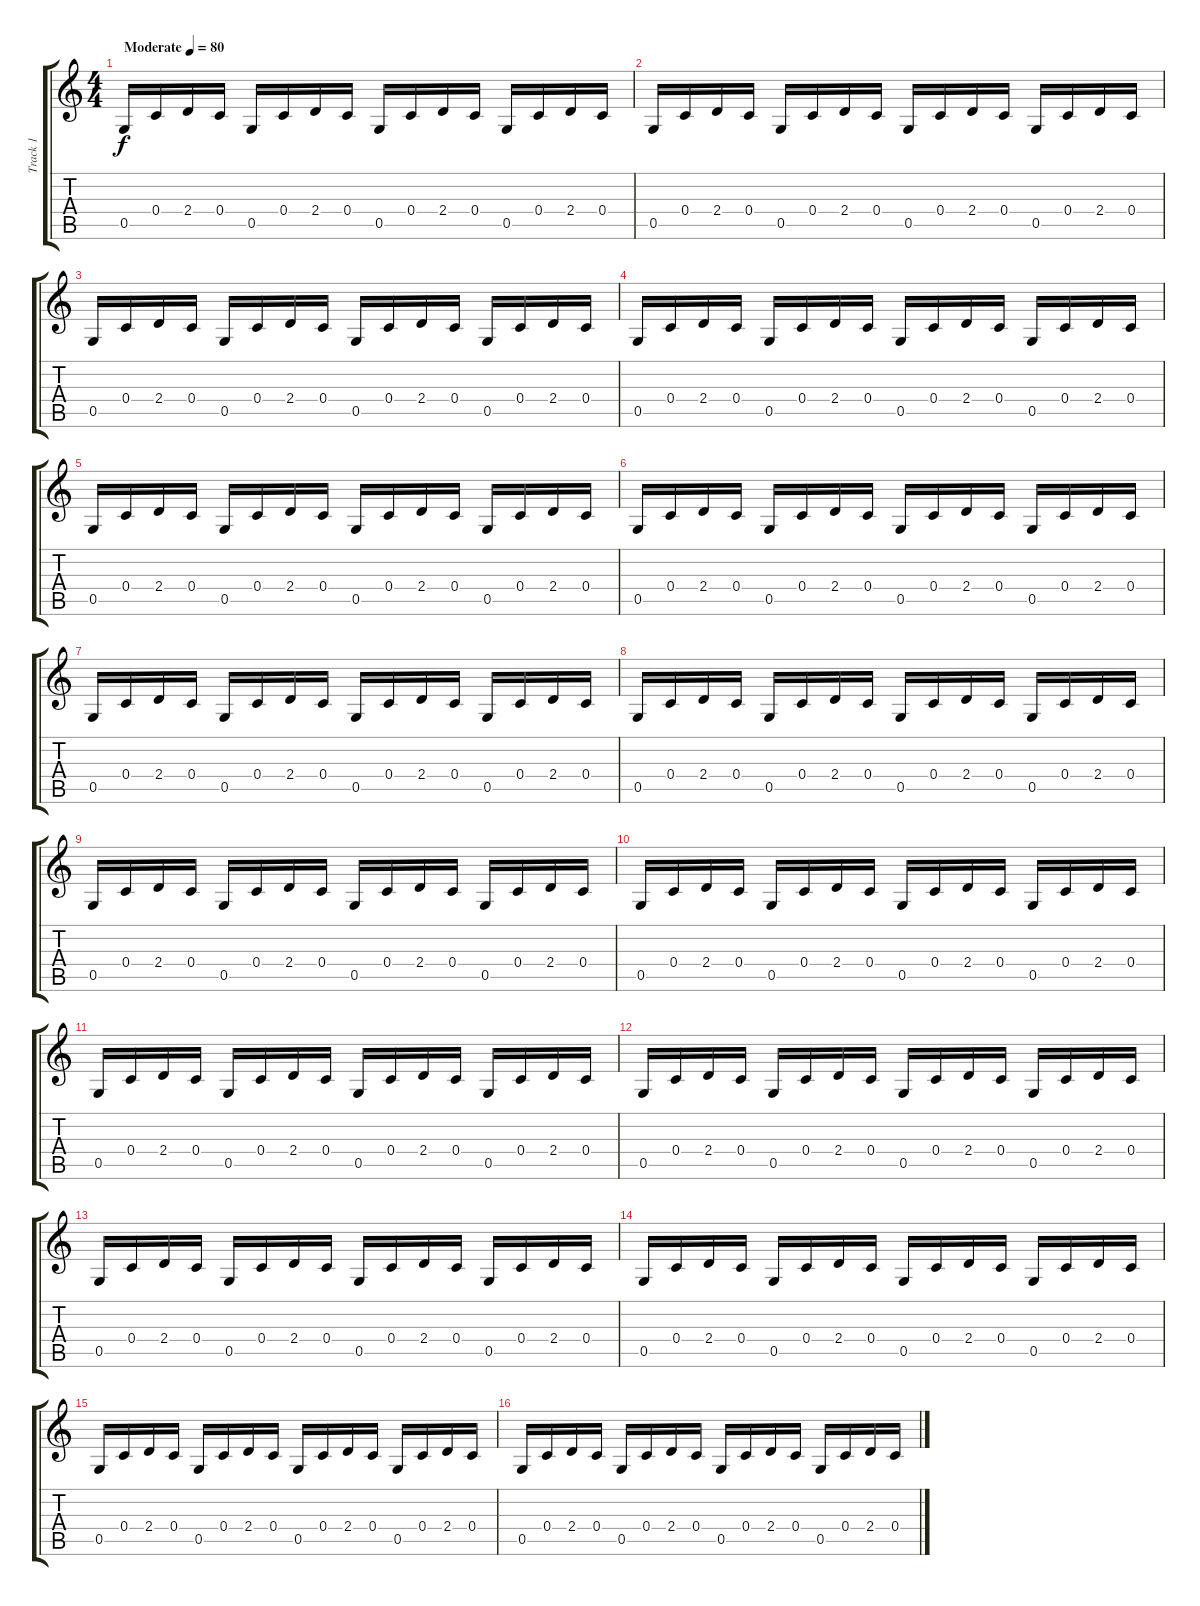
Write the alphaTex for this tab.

\track ("Track 1" "Track 1") {instrument acousticguitarsteel}
\staff {score tabs}
\tuning (D4 A3 F3 C3 G2 C2) {hide}
\ts (4 4)
\tempo (80 "Moderate")
\clef g2
\ks c
0.5.16{dy f instrument acousticguitarsteel} 0.4.16 2.4.16 0.4.16 0.5.16 0.4.16 2.4.16 0.4.16 0.5.16 0.4.16 2.4.16 0.4.16 0.5.16 0.4.16 2.4.16 0.4.16 |
0.5.16 0.4.16 2.4.16 0.4.16 0.5.16 0.4.16 2.4.16 0.4.16 0.5.16 0.4.16 2.4.16 0.4.16 0.5.16 0.4.16 2.4.16 0.4.16 |
0.5.16 0.4.16 2.4.16 0.4.16 0.5.16 0.4.16 2.4.16 0.4.16 0.5.16 0.4.16 2.4.16 0.4.16 0.5.16 0.4.16 2.4.16 0.4.16 |
0.5.16 0.4.16 2.4.16 0.4.16 0.5.16 0.4.16 2.4.16 0.4.16 0.5.16 0.4.16 2.4.16 0.4.16 0.5.16 0.4.16 2.4.16 0.4.16 |
0.5.16 0.4.16 2.4.16 0.4.16 0.5.16 0.4.16 2.4.16 0.4.16 0.5.16 0.4.16 2.4.16 0.4.16 0.5.16 0.4.16 2.4.16 0.4.16 |
0.5.16 0.4.16 2.4.16 0.4.16 0.5.16 0.4.16 2.4.16 0.4.16 0.5.16 0.4.16 2.4.16 0.4.16 0.5.16 0.4.16 2.4.16 0.4.16 |
0.5.16 0.4.16 2.4.16 0.4.16 0.5.16 0.4.16 2.4.16 0.4.16 0.5.16 0.4.16 2.4.16 0.4.16 0.5.16 0.4.16 2.4.16 0.4.16 |
0.5.16 0.4.16 2.4.16 0.4.16 0.5.16 0.4.16 2.4.16 0.4.16 0.5.16 0.4.16 2.4.16 0.4.16 0.5.16 0.4.16 2.4.16 0.4.16 |
0.5.16 0.4.16 2.4.16 0.4.16 0.5.16 0.4.16 2.4.16 0.4.16 0.5.16 0.4.16 2.4.16 0.4.16 0.5.16 0.4.16 2.4.16 0.4.16 |
0.5.16 0.4.16 2.4.16 0.4.16 0.5.16 0.4.16 2.4.16 0.4.16 0.5.16 0.4.16 2.4.16 0.4.16 0.5.16 0.4.16 2.4.16 0.4.16 |
0.5.16 0.4.16 2.4.16 0.4.16 0.5.16 0.4.16 2.4.16 0.4.16 0.5.16 0.4.16 2.4.16 0.4.16 0.5.16 0.4.16 2.4.16 0.4.16 |
0.5.16 0.4.16 2.4.16 0.4.16 0.5.16 0.4.16 2.4.16 0.4.16 0.5.16 0.4.16 2.4.16 0.4.16 0.5.16 0.4.16 2.4.16 0.4.16 |
0.5.16 0.4.16 2.4.16 0.4.16 0.5.16 0.4.16 2.4.16 0.4.16 0.5.16 0.4.16 2.4.16 0.4.16 0.5.16 0.4.16 2.4.16 0.4.16 |
0.5.16 0.4.16 2.4.16 0.4.16 0.5.16 0.4.16 2.4.16 0.4.16 0.5.16 0.4.16 2.4.16 0.4.16 0.5.16 0.4.16 2.4.16 0.4.16 |
0.5.16 0.4.16 2.4.16 0.4.16 0.5.16 0.4.16 2.4.16 0.4.16 0.5.16 0.4.16 2.4.16 0.4.16 0.5.16 0.4.16 2.4.16 0.4.16 |
0.5.16 0.4.16 2.4.16 0.4.16 0.5.16 0.4.16 2.4.16 0.4.16 0.5.16 0.4.16 2.4.16 0.4.16 0.5.16 0.4.16 2.4.16 0.4.16
